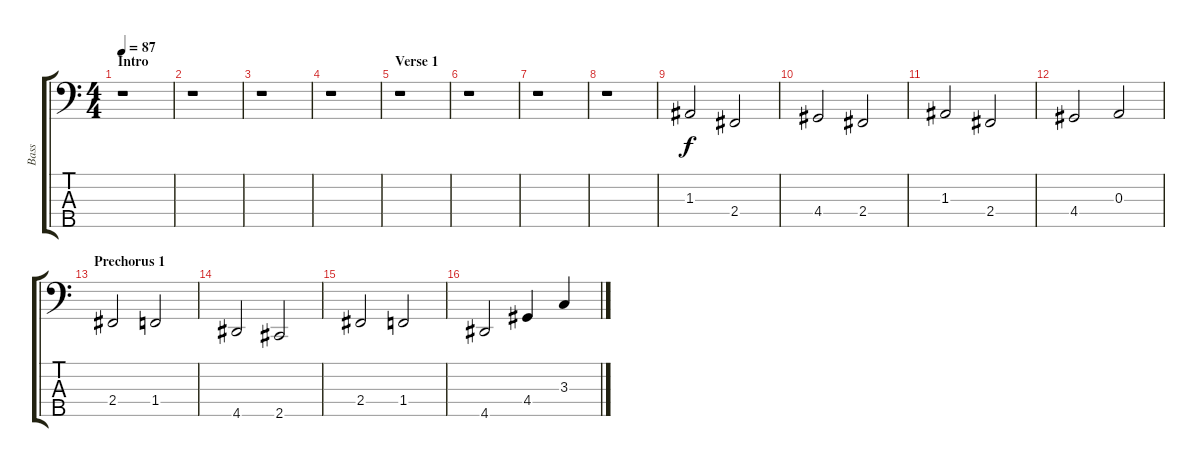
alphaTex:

\track ("Bass" "Bass") {instrument electricbassfinger}
\staff {score tabs}
\tuning (G2 D2 A1 E1 B0) {hide}
\ts (4 4)
\section ("" "Intro")
\tempo 87
\clef f4
\ks c
r.1{dy f instrument electricbassfinger} |
r.1 |
r.1 |
r.1 |
\section ("" "Verse 1")
r.1 |
r.1 |
r.1 |
r.1 |
1.3.2 2.4.2 |
4.4.2 2.4.2 |
1.3.2 2.4.2 |
4.4.2 0.3.2 |
\section ("" "Prechorus 1")
2.4.2 1.4.2 |
4.5.2 2.5.2 |
2.4.2 1.4.2 |
4.5.2 4.4.4 3.3.4
